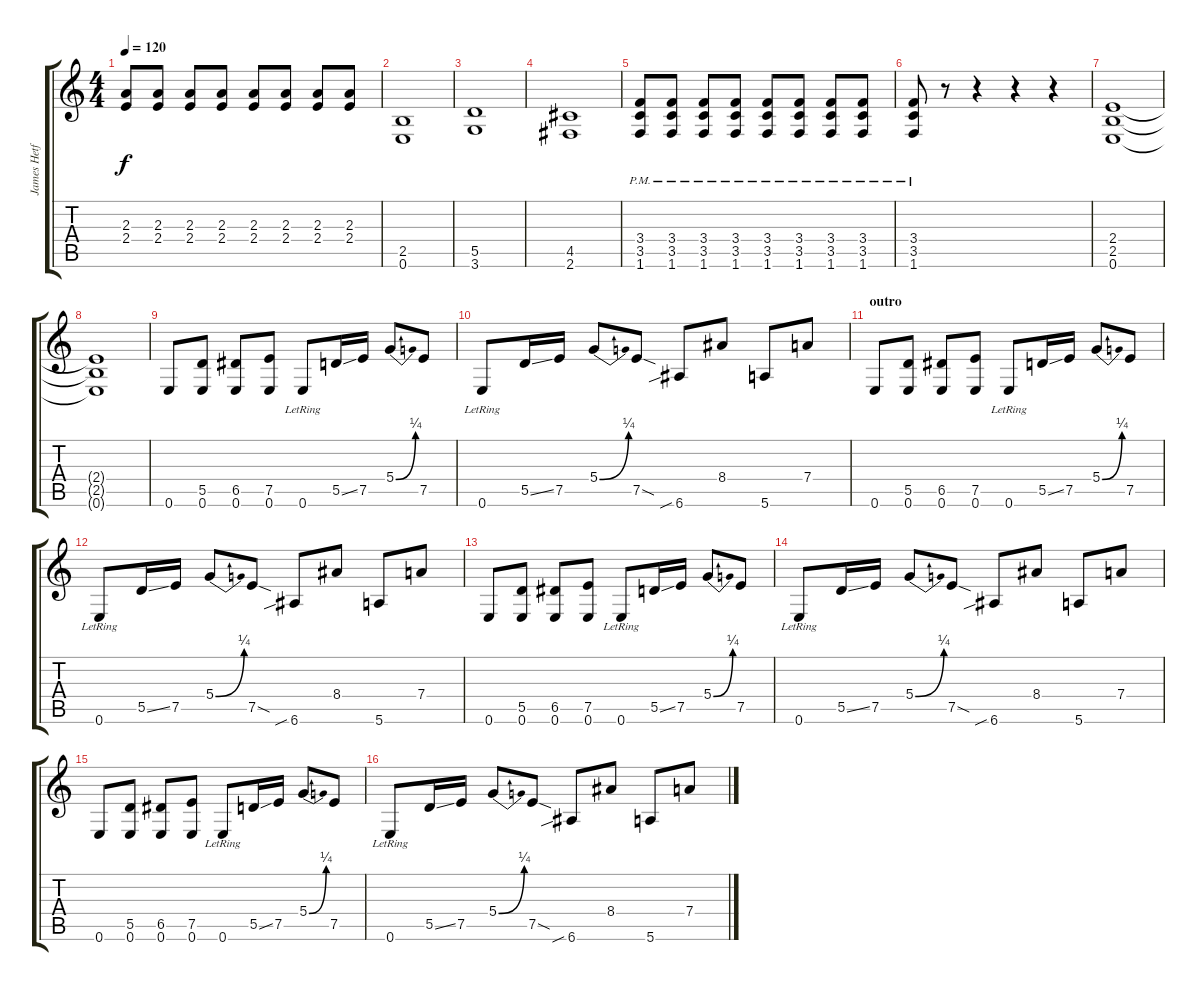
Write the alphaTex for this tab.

\track ("James Hetfield" "James Hetf") {instrument overdrivenguitar}
\staff {score tabs}
\tuning (E4 B3 G3 D3 A2 E2) {hide}
\ts (4 4)
\tempo 120
\clef g2
\ks c
(2.3 2.4).8{dy f} (2.3 2.4).8 (2.3 2.4).8 (2.3 2.4).8 (2.3 2.4).8 (2.3 2.4).8 (2.3 2.4).8 (2.3 2.4).8 |
(2.5 0.6).1 |
(5.5 3.6).1 |
(4.5 2.6).1 |
(3.4{pm} 3.5{pm} 1.6{pm}).8 (3.4{pm} 3.5{pm} 1.6{pm}).8 (3.4{pm} 3.5{pm} 1.6{pm}).8 (3.4{pm} 3.5{pm} 1.6{pm}).8 (3.4{pm} 3.5{pm} 1.6{pm}).8 (3.4{pm} 3.5{pm} 1.6{pm}).8 (3.4{pm} 3.5{pm} 1.6{pm}).8 (3.4{pm} 3.5{pm} 1.6{pm}).8 |
(3.4{pm} 3.5{pm} 1.6{pm}).8 r.8 r.4 r.4 r.4 |
(2.4 2.5 0.6).1{volume 0} |
(2.4{t} 2.5{t} 0.6{t}).1 |
0.6.8 (5.5 0.6).8 (6.5 0.6).8 (7.5 0.6).8 0.6{lr}.8 5.5{ss}.16 7.5.16 5.4{be (bend 0 0 60 1)}.8 7.5.8 |
0.6{lr}.8 5.5{ss}.16 7.5.16 5.4{be (bend 0 0 60 1)}.8 7.5{sod}.8 6.6{sib}.8 8.4.8 5.6.8 7.4.8 |
\section ("" "outro")
0.6.8 (5.5 0.6).8 (6.5 0.6).8 (7.5 0.6).8 0.6{lr}.8 5.5{ss}.16 7.5.16 5.4{be (bend 0 0 60 1)}.8 7.5.8 |
0.6{lr}.8 5.5{ss}.16 7.5.16 5.4{be (bend 0 0 60 1)}.8 7.5{sod}.8 6.6{sib}.8 8.4.8 5.6.8 7.4.8 |
0.6.8 (5.5 0.6).8 (6.5 0.6).8 (7.5 0.6).8 0.6{lr}.8 5.5{ss}.16 7.5.16 5.4{be (bend 0 0 60 1)}.8 7.5.8 |
0.6{lr}.8 5.5{ss}.16 7.5.16 5.4{be (bend 0 0 60 1)}.8 7.5{sod}.8 6.6{sib}.8 8.4.8 5.6.8 7.4.8 |
0.6.8 (5.5 0.6).8 (6.5 0.6).8 (7.5 0.6).8 0.6{lr}.8 5.5{ss}.16 7.5.16 5.4{be (bend 0 0 60 1)}.8 7.5.8 |
0.6{lr}.8 5.5{ss}.16 7.5.16 5.4{be (bend 0 0 60 1)}.8 7.5{sod}.8 6.6{sib}.8 8.4.8 5.6.8 7.4.8
